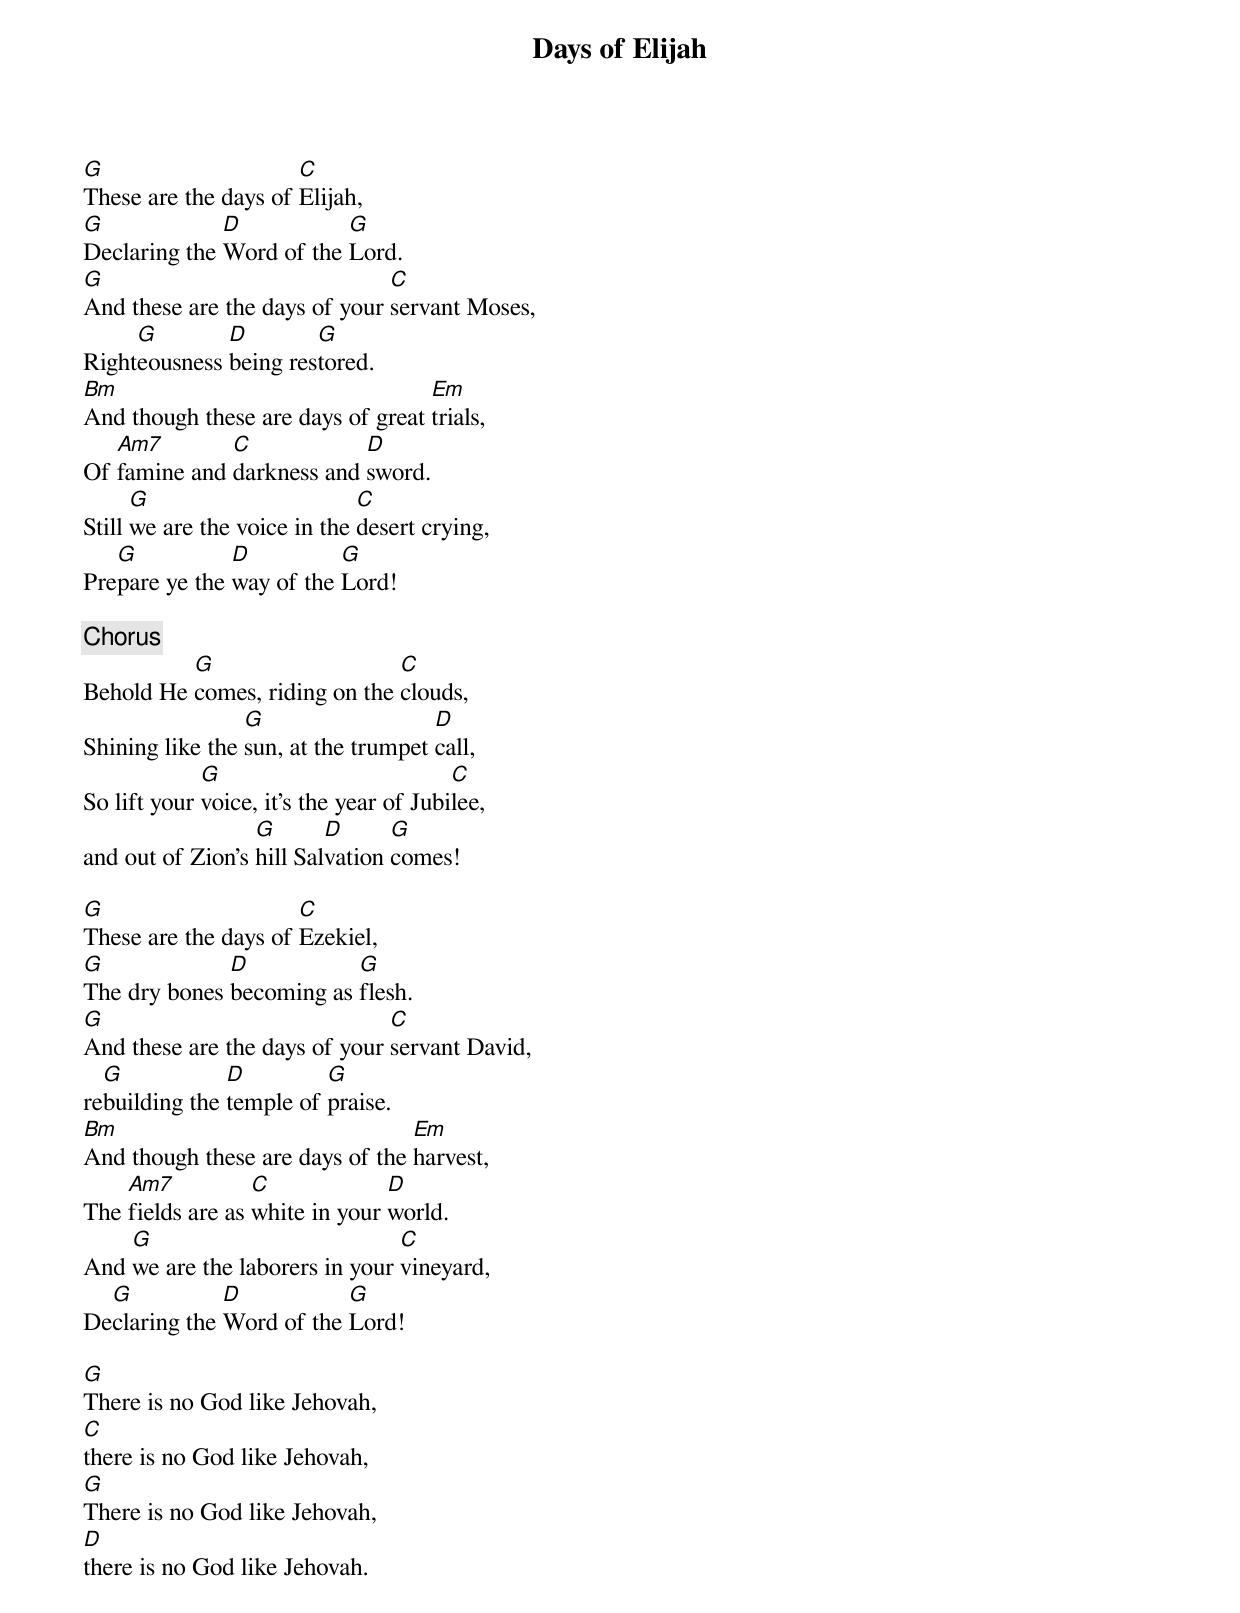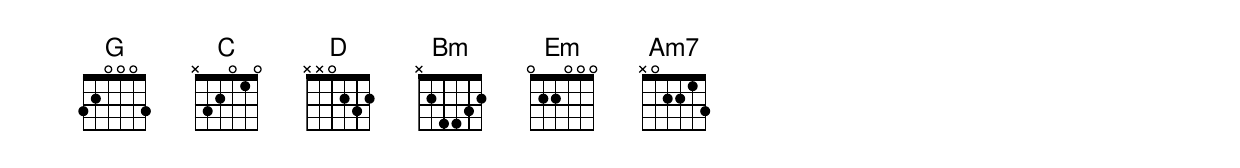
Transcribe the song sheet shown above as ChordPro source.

{Title: Days of Elijah}
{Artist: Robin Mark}

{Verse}
[G]These are the days of [C]Elijah,
[G]Declaring the [D]Word of the [G]Lord.
[G]And these are the days of your [C]servant Moses,
Right[G]eousness [D]being res[G]tored.
[Bm]And though these are days of great [Em]trials,
Of [Am7]famine and [C]darkness and [D]sword.
Still [G]we are the voice in the [C]desert crying,
Pre[G]pare ye the [D]way of the [G]Lord!

{Chorus}
Behold He [G]comes, riding on the [C]clouds,
Shining like the [G]sun, at the trumpet [D]call,
So lift your [G]voice, it's the year of Jubi[C]lee,
and out of Zion's [G]hill Sal[D]vation [G]comes!

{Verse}
[G]These are the days of [C]Ezekiel,
[G]The dry bones [D]becoming as [G]flesh.
[G]And these are the days of your [C]servant David,
re[G]building the [D]temple of [G]praise.
[Bm]And though these are days of the [Em]harvest,
The [Am7]fields are as [C]white in your [D]world.
And [G]we are the laborers in your [C]vineyard,
De[G]claring the [D]Word of the [G]Lord!

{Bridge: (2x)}
[G]There is no God like Jehovah,
[C]there is no God like Jehovah,
[G]There is no God like Jehovah,
[D]there is no God like Jehovah.
